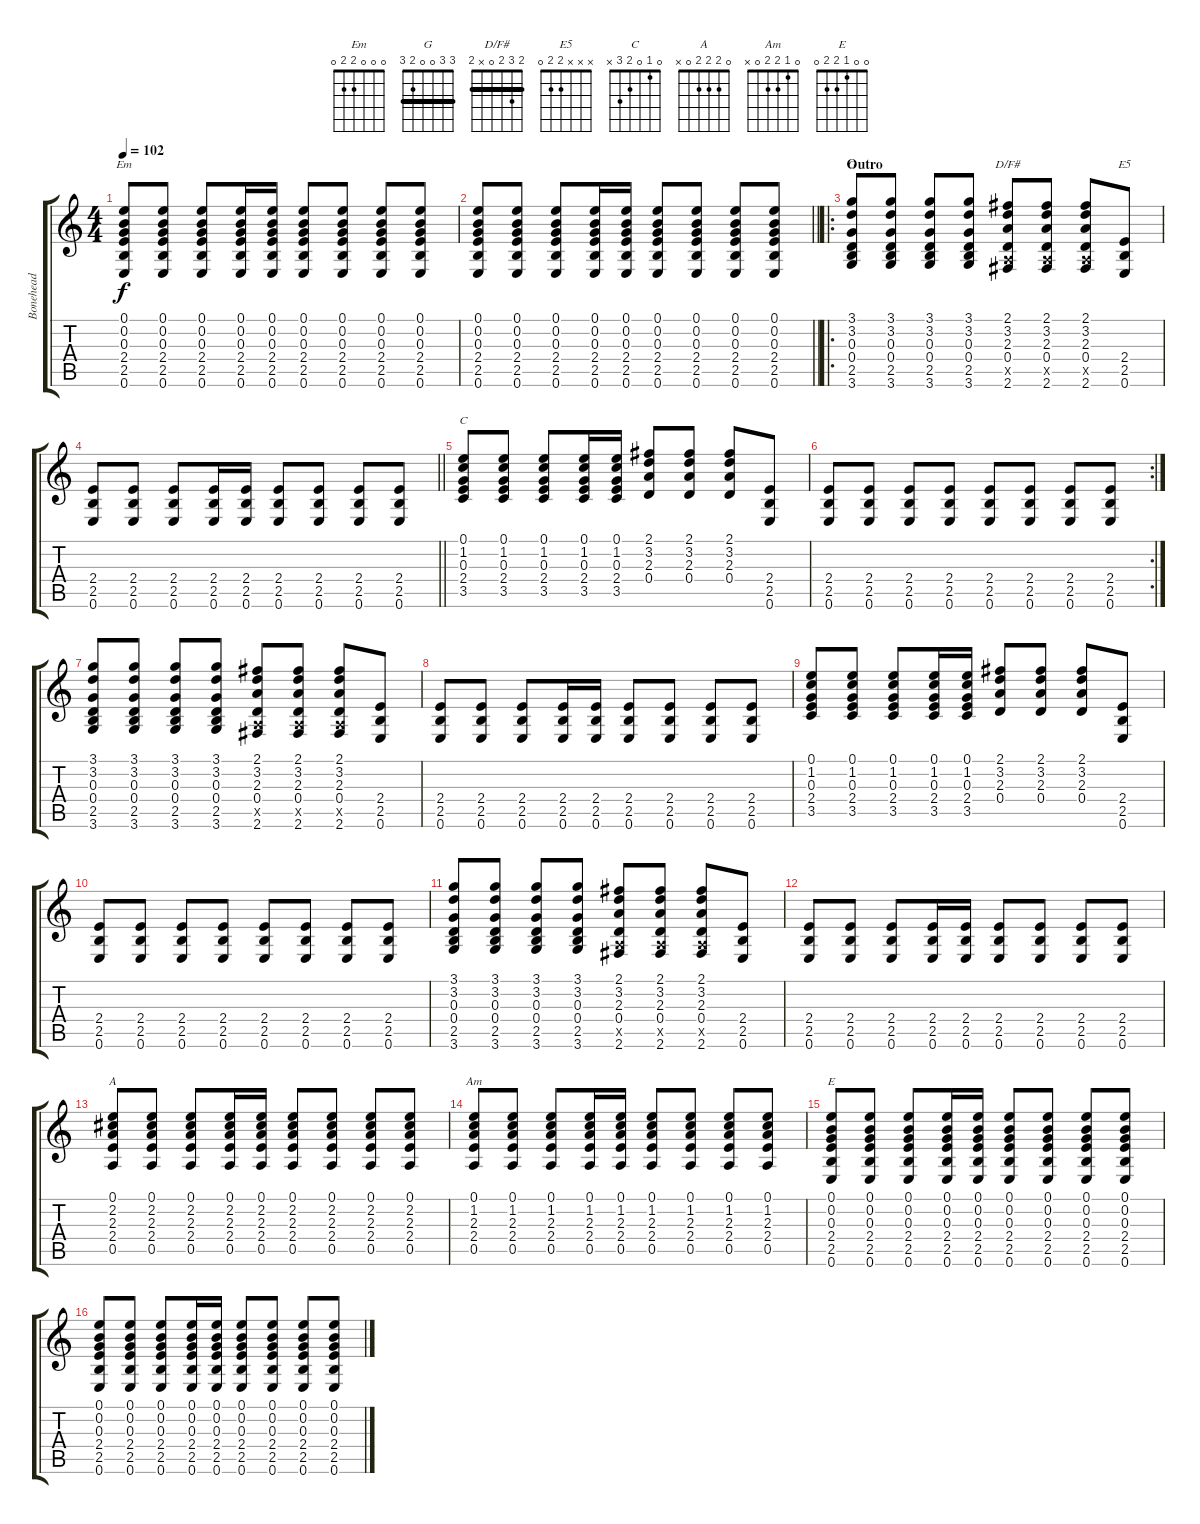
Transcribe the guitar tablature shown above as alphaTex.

\track ("Bonehead" "Bonehead") {instrument distortionguitar}
\staff {score tabs}
\tuning (E4 B3 G3 D3 A2 E2) {hide}
\chord ("Em" 0 0 0 2 2 0)
\chord ("G" 3 3 0 0 2 3) {barre 3}
\chord ("D/F#" 2 3 2 0 x 2) {barre 2}
\chord ("E5" x x x 2 2 0)
\chord ("C" 0 1 0 2 3 x)
\chord ("A" 0 2 2 2 0 x)
\chord ("Am" 0 1 2 2 0 x)
\chord ("E" 0 0 1 2 2 0)
\ts (4 4)
\tempo 102
\clef g2
\ks c
(0.1 0.2 0.3 2.4 2.5 0.6).8{ch "Em" dy f} (0.1 0.2 0.3 2.4 2.5 0.6).8 (0.1 0.2 0.3 2.4 2.5 0.6).8 (0.1 0.2 0.3 2.4 2.5 0.6).16 (0.1 0.2 0.3 2.4 2.5 0.6).16 (0.1 0.2 0.3 2.4 2.5 0.6).8 (0.1 0.2 0.3 2.4 2.5 0.6).8 (0.1 0.2 0.3 2.4 2.5 0.6).8 (0.1 0.2 0.3 2.4 2.5 0.6).8 |
\barLineRight lightlight
(0.1 0.2 0.3 2.4 2.5 0.6).8 (0.1 0.2 0.3 2.4 2.5 0.6).8 (0.1 0.2 0.3 2.4 2.5 0.6).8 (0.1 0.2 0.3 2.4 2.5 0.6).16 (0.1 0.2 0.3 2.4 2.5 0.6).16 (0.1 0.2 0.3 2.4 2.5 0.6).8 (0.1 0.2 0.3 2.4 2.5 0.6).8 (0.1 0.2 0.3 2.4 2.5 0.6).8 (0.1 0.2 0.3 2.4 2.5 0.6).8 |
\ro
\section ("" "Outro")
(3.1 3.2 0.3 0.4 2.5 3.6).8{ch "G"} (3.1 3.2 0.3 0.4 2.5 3.6).8 (3.1 3.2 0.3 0.4 2.5 3.6).8 (3.1 3.2 0.3 0.4 2.5 3.6).8 (2.1 3.2 2.3 0.4 0.5{x} 2.6).8{ch "D/F#"} (2.1 3.2 2.3 0.4 0.5{x} 2.6).8 (2.1 3.2 2.3 0.4 0.5{x} 2.6).8 (2.4 2.5 0.6).8{ch "E5"} |
\barLineRight lightlight
(2.4 2.5 0.6).8 (2.4 2.5 0.6).8 (2.4 2.5 0.6).8 (2.4 2.5 0.6).16 (2.4 2.5 0.6).16 (2.4 2.5 0.6).8 (2.4 2.5 0.6).8 (2.4 2.5 0.6).8 (2.4 2.5 0.6).8 |
(0.1 1.2 0.3 2.4 3.5).8{ch "C"} (0.1 1.2 0.3 2.4 3.5).8 (0.1 1.2 0.3 2.4 3.5).8 (0.1 1.2 0.3 2.4 3.5).16 (0.1 1.2 0.3 2.4 3.5).16 (2.1 3.2 2.3 0.4).8 (2.1 3.2 2.3 0.4).8 (2.1 3.2 2.3 0.4).8 (2.4 2.5 0.6).8 |
\rc 2
(2.4 2.5 0.6).8 (2.4 2.5 0.6).8 (2.4 2.5 0.6).8 (2.4 2.5 0.6).8 (2.4 2.5 0.6).8 (2.4 2.5 0.6).8 (2.4 2.5 0.6).8 (2.4 2.5 0.6).8 |
(3.1 3.2 0.3 0.4 2.5 3.6).8 (3.1 3.2 0.3 0.4 2.5 3.6).8 (3.1 3.2 0.3 0.4 2.5 3.6).8 (3.1 3.2 0.3 0.4 2.5 3.6).8 (2.1 3.2 2.3 0.4 0.5{x} 2.6).8 (2.1 3.2 2.3 0.4 0.5{x} 2.6).8 (2.1 3.2 2.3 0.4 0.5{x} 2.6).8 (2.4 2.5 0.6).8 |
(2.4 2.5 0.6).8 (2.4 2.5 0.6).8 (2.4 2.5 0.6).8 (2.4 2.5 0.6).16 (2.4 2.5 0.6).16 (2.4 2.5 0.6).8 (2.4 2.5 0.6).8 (2.4 2.5 0.6).8 (2.4 2.5 0.6).8 |
(0.1 1.2 0.3 2.4 3.5).8 (0.1 1.2 0.3 2.4 3.5).8 (0.1 1.2 0.3 2.4 3.5).8 (0.1 1.2 0.3 2.4 3.5).16 (0.1 1.2 0.3 2.4 3.5).16 (2.1 3.2 2.3 0.4).8 (2.1 3.2 2.3 0.4).8 (2.1 3.2 2.3 0.4).8 (2.4 2.5 0.6).8 |
(2.4 2.5 0.6).8 (2.4 2.5 0.6).8 (2.4 2.5 0.6).8 (2.4 2.5 0.6).8 (2.4 2.5 0.6).8 (2.4 2.5 0.6).8 (2.4 2.5 0.6).8 (2.4 2.5 0.6).8 |
(3.1 3.2 0.3 0.4 2.5 3.6).8 (3.1 3.2 0.3 0.4 2.5 3.6).8 (3.1 3.2 0.3 0.4 2.5 3.6).8 (3.1 3.2 0.3 0.4 2.5 3.6).8 (2.1 3.2 2.3 0.4 0.5{x} 2.6).8 (2.1 3.2 2.3 0.4 0.5{x} 2.6).8 (2.1 3.2 2.3 0.4 0.5{x} 2.6).8 (2.4 2.5 0.6).8 |
(2.4 2.5 0.6).8 (2.4 2.5 0.6).8 (2.4 2.5 0.6).8 (2.4 2.5 0.6).16 (2.4 2.5 0.6).16 (2.4 2.5 0.6).8 (2.4 2.5 0.6).8 (2.4 2.5 0.6).8 (2.4 2.5 0.6).8 |
(0.1 2.2 2.3 2.4 0.5).8{ch "A"} (0.1 2.2 2.3 2.4 0.5).8 (0.1 2.2 2.3 2.4 0.5).8 (0.1 2.2 2.3 2.4 0.5).16 (0.1 2.2 2.3 2.4 0.5).16 (0.1 2.2 2.3 2.4 0.5).8 (0.1 2.2 2.3 2.4 0.5).8 (0.1 2.2 2.3 2.4 0.5).8 (0.1 2.2 2.3 2.4 0.5).8 |
(0.1 1.2 2.3 2.4 0.5).8{ch "Am"} (0.1 1.2 2.3 2.4 0.5).8 (0.1 1.2 2.3 2.4 0.5).8 (0.1 1.2 2.3 2.4 0.5).16 (0.1 1.2 2.3 2.4 0.5).16 (0.1 1.2 2.3 2.4 0.5).8 (0.1 1.2 2.3 2.4 0.5).8 (0.1 1.2 2.3 2.4 0.5).8 (0.1 1.2 2.3 2.4 0.5).8 |
(0.1 0.2 0.3 2.4 2.5 0.6).8{ch "E"} (0.1 0.2 0.3 2.4 2.5 0.6).8 (0.1 0.2 0.3 2.4 2.5 0.6).8 (0.1 0.2 0.3 2.4 2.5 0.6).16 (0.1 0.2 0.3 2.4 2.5 0.6).16 (0.1 0.2 0.3 2.4 2.5 0.6).8 (0.1 0.2 0.3 2.4 2.5 0.6).8 (0.1 0.2 0.3 2.4 2.5 0.6).8 (0.1 0.2 0.3 2.4 2.5 0.6).8 |
(0.1 0.2 0.3 2.4 2.5 0.6).8 (0.1 0.2 0.3 2.4 2.5 0.6).8 (0.1 0.2 0.3 2.4 2.5 0.6).8 (0.1 0.2 0.3 2.4 2.5 0.6).16 (0.1 0.2 0.3 2.4 2.5 0.6).16 (0.1 0.2 0.3 2.4 2.5 0.6).8 (0.1 0.2 0.3 2.4 2.5 0.6).8 (0.1 0.2 0.3 2.4 2.5 0.6).8 (0.1 0.2 0.3 2.4 2.5 0.6).8
